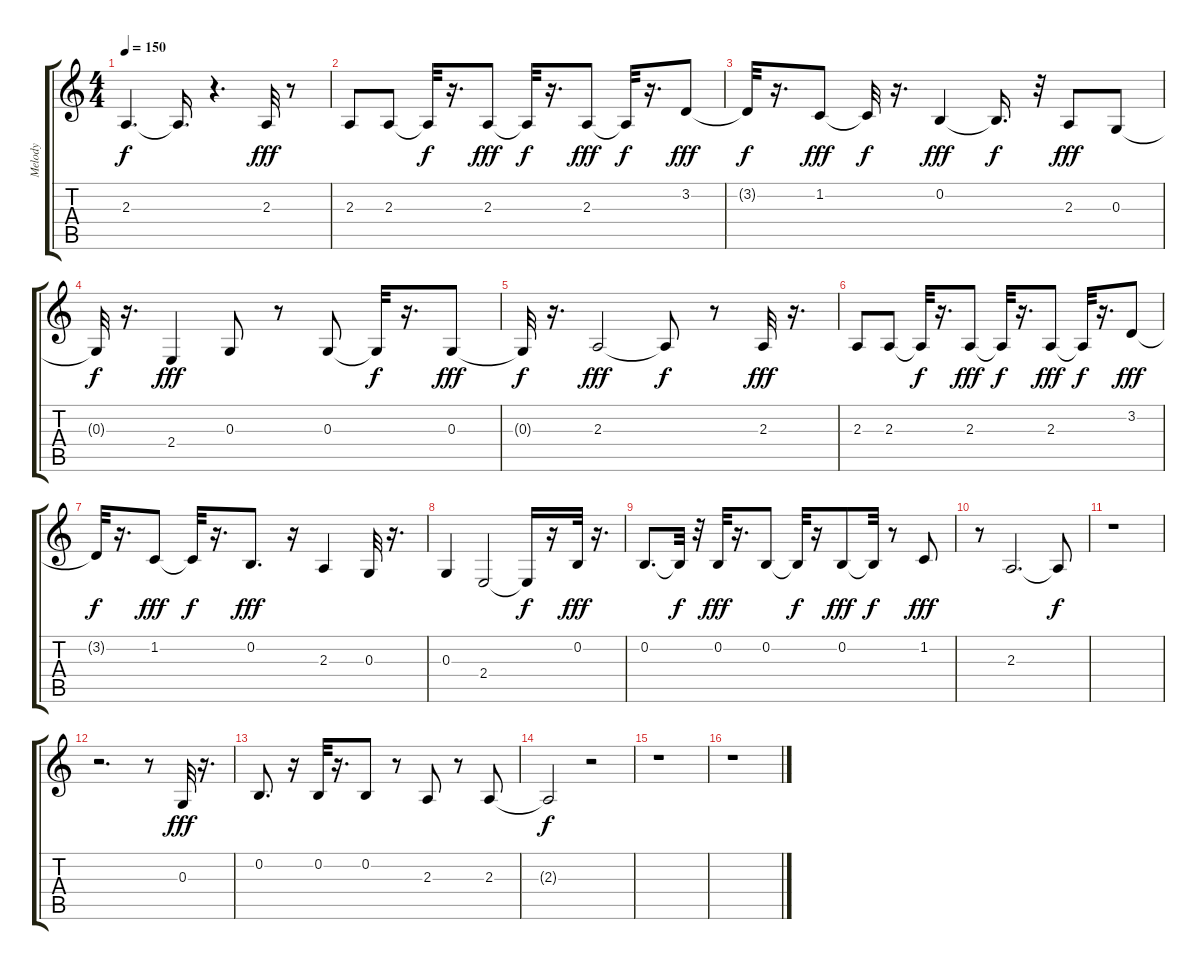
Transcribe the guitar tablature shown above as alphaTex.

\track ("Melody" "Melody") {instrument oboe}
\staff {score tabs}
\tuning (E4 B3 G3 D3 A2 E2) {hide}
\ts (4 4)
\tempo 150
\clef g2
\ks c
2.3{t}.4{d dy f} 2.3{t}.16{d} r.4{d} 2.3.32{dy fff} r.8 |
2.3.8 2.3.8 2.3{t}.32{dy f} r.16{d} 2.3.8{dy fff} 2.3{t}.32{dy f} r.16{d} 2.3.8{dy fff} 2.3{t}.32{dy f} r.16{d} 3.2.8{dy fff} |
3.2{t}.32{dy f} r.16{d} 1.2.8{dy fff} 1.2{t}.32{dy f} r.16{d} 0.2.4{dy fff} 0.2{t}.16{d dy f} r.32 2.3.8{dy fff} 0.3.8 |
0.3{t}.32{dy f} r.16{d} 2.4.4{dy fff} 0.3.8 r.8 0.3.8 0.3{t}.32{dy f} r.16{d} 0.3.8{dy fff} |
0.3{t}.32{dy f} r.16{d} 2.3.2{dy fff} 2.3{t}.8{dy f} r.8 2.3.32{dy fff} r.16{d} |
2.3.8 2.3.8 2.3{t}.32{dy f} r.16{d} 2.3.8{dy fff} 2.3{t}.32{dy f} r.16{d} 2.3.8{dy fff} 2.3{t}.32{dy f} r.16{d} 3.2.8{dy fff} |
3.2{t}.32{dy f} r.16{d} 1.2.8{dy fff} 1.2{t}.32{dy f} r.16{d} 0.2.8{d dy fff} r.16 2.3.4 0.3.32 r.16{d} |
0.3.4 2.4.2 2.4{t}.16{dy f} r.16 0.2.32{dy fff} r.16{d} |
0.2.8{d} 0.2{t}.32{dy f} r.32 0.2.32{dy fff} r.16{d} 0.2.8 0.2{t}.32{dy f} r.16 0.2.8{dy fff} 0.2{t}.32{dy f} r.8 1.2.8{dy fff} |
r.8 2.3.2{d} 2.3{t}.8{dy f} |
r.1 |
r.2{d} r.8 0.3.32{dy fff} r.16{d} |
0.2.8{d} r.16 0.2.32 r.16{d} 0.2.8 r.8 2.3.8 r.8 2.3.8 |
2.3{t}.2{dy f} r.2 |
r.1 |
r.1
